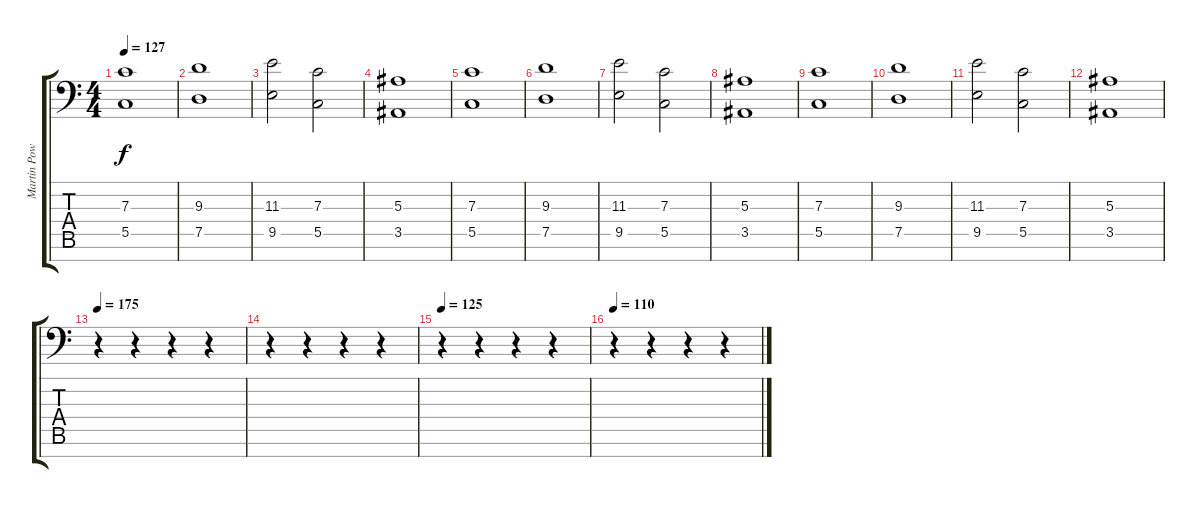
\track ("Martin Powell - Strings" "Martin Pow") {instrument stringensemble1}
\staff {score tabs}
\tuning (D4 A3 F3 C3 G2 D2 A1) {hide}
\ts (4 4)
\tempo 127
\clef f4
\ks c
(7.3 5.5).1{dy f} |
(9.3 7.5).1 |
(11.3 9.5).2 (7.3 5.5).2 |
(5.3 3.5).1 |
(7.3 5.5).1 |
(9.3 7.5).1 |
(11.3 9.5).2 (7.3 5.5).2 |
(5.3 3.5).1 |
(7.3 5.5).1 |
(9.3 7.5).1 |
(11.3 9.5).2 (7.3 5.5).2 |
(5.3 3.5).1 |
\tempo 175
r.4 r.4 r.4 r.4 |
r.4 r.4 r.4 r.4 |
\tempo 125
r.4 r.4 r.4 r.4 |
\tempo 110
r.4 r.4 r.4 r.4
